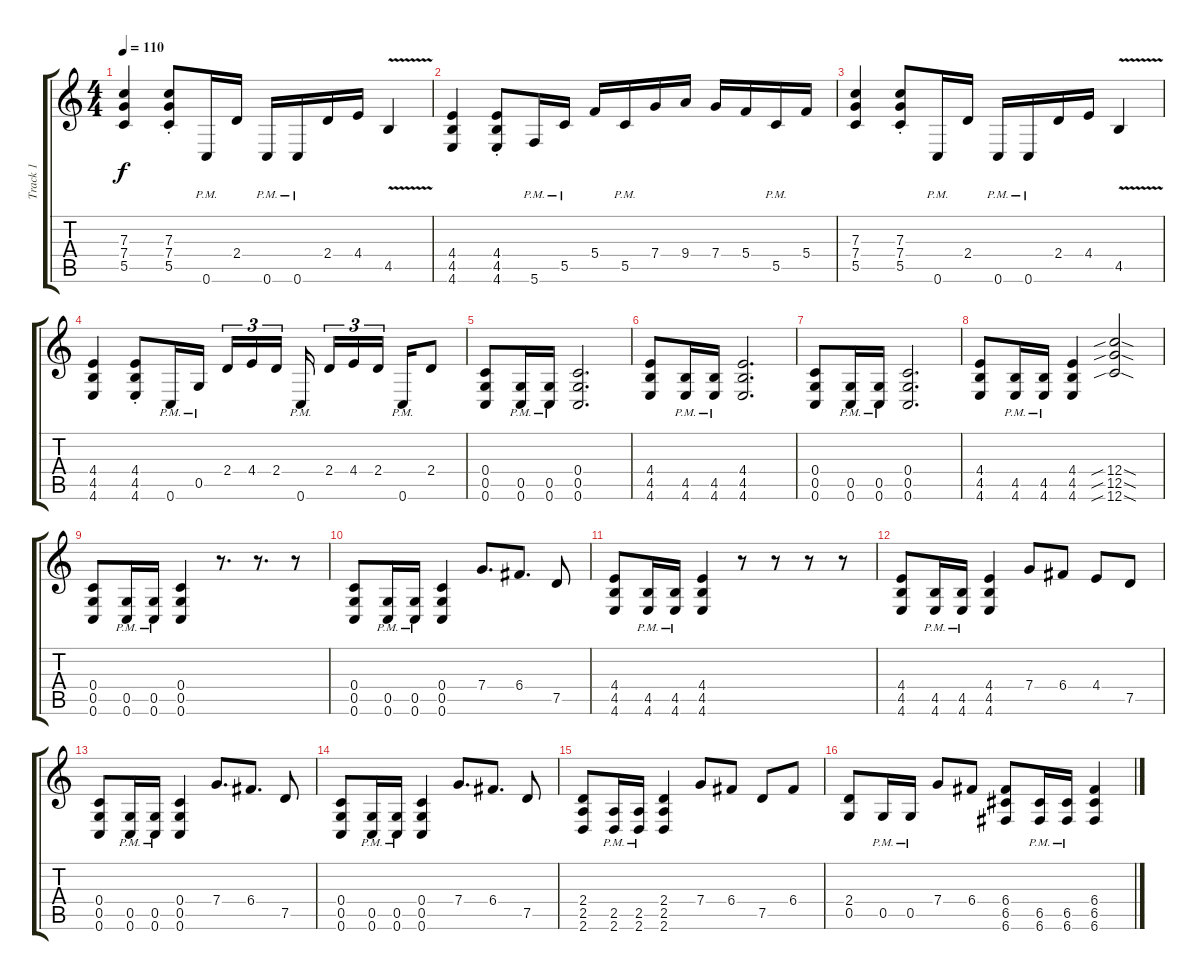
\track ("Track 1" "Track 1") {instrument distortionguitar}
\staff {score tabs}
\tuning (D4 A3 F3 C3 G2 C2) {hide}
\ts (4 4)
\tempo 110
\clef g2
\ks c
(7.3 7.4 5.5).4{dy f} (7.3{st} 7.4{st} 5.5{st}).8 0.6{pm}.16 2.4.16 0.6{pm}.16 0.6{pm}.16 2.4.16 4.4.16 4.5{v}.4 |
(4.4 4.5 4.6).4 (4.4{st} 4.5{st} 4.6{st}).8 5.6{pm}.16 5.5{pm}.16 5.4.16 5.5{pm}.16 7.4.16 9.4.16 7.4.16 5.4.16 5.5{pm}.16 5.4.16 |
(7.3 7.4 5.5).4 (7.3{st} 7.4{st} 5.5{st}).8 0.6{pm}.16 2.4.16 0.6{pm}.16 0.6{pm}.16 2.4.16 4.4.16 4.5{v}.4 |
(4.4 4.5 4.6).4 (4.4{st} 4.5{st} 4.6{st}).8 0.6{pm}.16 0.5{pm}.16 2.4.16{tu (3 2)} 4.4.16{tu (3 2)} 2.4.16{tu (3 2) beam splitsecondary} 0.6{pm}.16{beam splitsecondary} 2.4.16{tu (3 2)} 4.4.16{tu (3 2)} 2.4.16{tu (3 2) beam splitsecondary} 0.6{pm}.16 2.4.8 |
(0.4 0.5 0.6).8 (0.5{pm} 0.6{pm}).16 (0.5{pm} 0.6{pm}).16 (0.4 0.5 0.6).2{d} |
(4.4 4.5 4.6).8 (4.5{pm} 4.6{pm}).16 (4.5{pm} 4.6{pm}).16 (4.4 4.5 4.6).2{d} |
(0.4 0.5 0.6).8 (0.5{pm} 0.6{pm}).16 (0.5{pm} 0.6{pm}).16 (0.4 0.5 0.6).2{d} |
(4.4 4.5 4.6).8 (4.5{pm} 4.6{pm}).16 (4.5{pm} 4.6{pm}).16 (4.4 4.5 4.6).4 (12.4{sib sod} 12.5{sib sod} 12.6{sib sod}).2 |
(0.4 0.5 0.6).8 (0.5{pm} 0.6{pm}).16 (0.5{pm} 0.6{pm}).16 (0.4 0.5 0.6).4 r.8{d} r.8{d} r.8 |
(0.4 0.5 0.6).8 (0.5{pm} 0.6{pm}).16 (0.5{pm} 0.6{pm}).16 (0.4 0.5 0.6).4 7.4.8{d} 6.4.8{d} 7.5.8 |
(4.4 4.5 4.6).8 (4.5{pm} 4.6{pm}).16 (4.5{pm} 4.6{pm}).16 (4.4 4.5 4.6).4 r.8 r.8 r.8 r.8 |
(4.4 4.5 4.6).8 (4.5{pm} 4.6{pm}).16 (4.5{pm} 4.6{pm}).16 (4.4 4.5 4.6).4 7.4.8 6.4.8 4.4.8 7.5.8 |
(0.4 0.5 0.6).8 (0.5{pm} 0.6{pm}).16 (0.5{pm} 0.6{pm}).16 (0.4 0.5 0.6).4 7.4.8{d} 6.4.8{d} 7.5.8 |
(0.4 0.5 0.6).8 (0.5{pm} 0.6{pm}).16 (0.5{pm} 0.6{pm}).16 (0.4 0.5 0.6).4 7.4.8{d} 6.4.8{d} 7.5.8 |
(2.4 2.5 2.6).8 (2.5{pm} 2.6{pm}).16 (2.5{pm} 2.6{pm}).16 (2.4 2.5 2.6).4 7.4.8 6.4.8 7.5.8 6.4.8 |
(2.4 0.5).8 0.5{pm}.16 0.5{pm}.16 7.4.8 6.4.8 (6.4 6.5 6.6).8 (6.5{pm} 6.6{pm}).16 (6.5{pm} 6.6{pm}).16 (6.4 6.5 6.6).4
